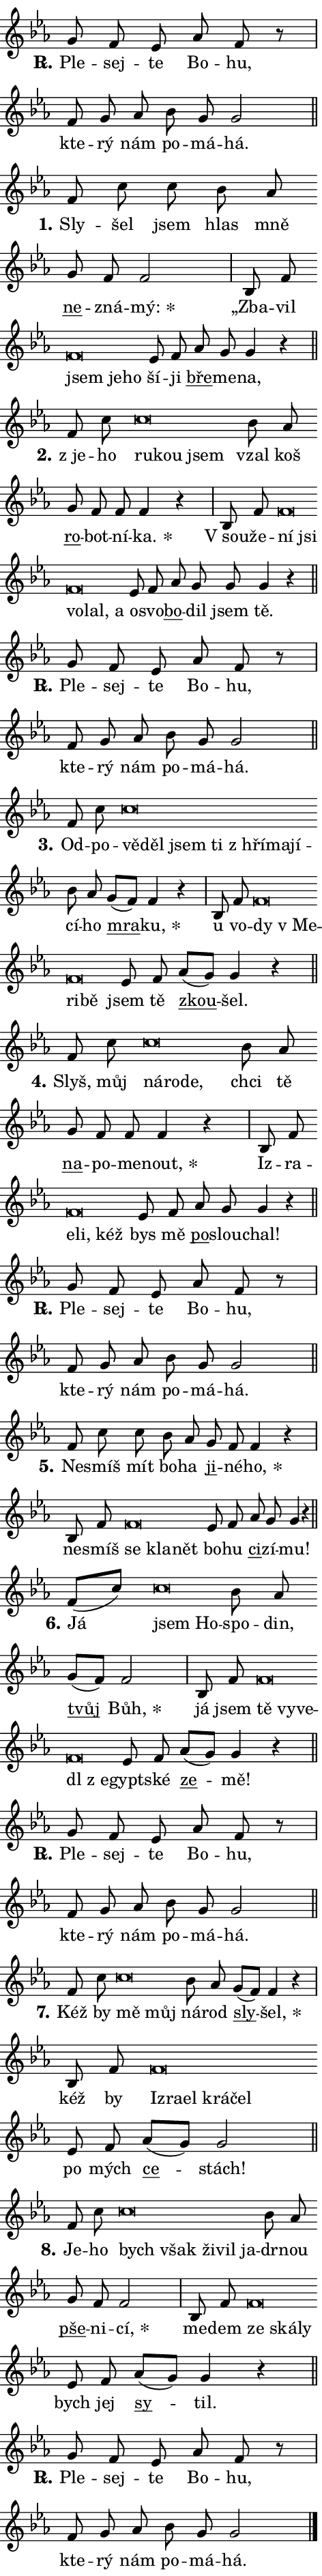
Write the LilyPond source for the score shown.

\version "2.24.0"
\header { tagline = "" }
\paper {
  indent = 0\cm
  top-margin = 0\cm
  right-margin = 0.13\cm % to fit lyric hyphens
  bottom-margin = 0\cm
  left-margin = 0\cm
  paper-width = 8\cm
  page-breaking = #ly:one-page-breaking
  system-system-spacing.basic-distance = #11
  score-system-spacing.basic-distance = #11
  ragged-last = ##f
}


%% Author: Thomas Morley
%% https://lists.gnu.org/archive/html/lilypond-user/2020-05/msg00002.html
#(define (line-position grob)
"Returns position of @var[grob} in current system:
   @code{'start}, if at first time-step
   @code{'end}, if at last time-step
   @code{'middle} otherwise
"
  (let* ((col (ly:item-get-column grob))
         (ln (ly:grob-object col 'left-neighbor))
         (rn (ly:grob-object col 'right-neighbor))
         (col-to-check-left (if (ly:grob? ln) ln col))
         (col-to-check-right (if (ly:grob? rn) rn col))
         (break-dir-left
           (and
             (ly:grob-property col-to-check-left 'non-musical #f)
             (ly:item-break-dir col-to-check-left)))
         (break-dir-right
           (and
             (ly:grob-property col-to-check-right 'non-musical #f)
             (ly:item-break-dir col-to-check-right))))
        (cond ((eqv? 1 break-dir-left) 'start)
              ((eqv? -1 break-dir-right) 'end)
              (else 'middle))))

#(define (tranparent-at-line-position vctor)
  (lambda (grob)
  "Relying on @code{line-position} select the relevant enry from @var{vctor}.
Used to determine transparency,"
    (case (line-position grob)
      ((end) (not (vector-ref vctor 0)))
      ((middle) (not (vector-ref vctor 1)))
      ((start) (not (vector-ref vctor 2))))))

noteHeadBreakVisibility =
#(define-music-function (break-visibility)(vector?)
"Makes @code{NoteHead}s transparent relying on @var{break-visibility}"
#{
  \override NoteHead.transparent =
    #(tranparent-at-line-position break-visibility)
#})

#(define delete-ledgers-for-transparent-note-heads
  (lambda (grob)
    "Reads whether a @code{NoteHead} is transparent.
If so this @code{NoteHead} is removed from @code{'note-heads} from
@var{grob}, which is supposed to be @code{LedgerLineSpanner}.
As a result ledgers are not printed for this @code{NoteHead}"
    (let* ((nhds-array (ly:grob-object grob 'note-heads))
           (nhds-list
             (if (ly:grob-array? nhds-array)
                 (ly:grob-array->list nhds-array)
                 '()))
           ;; Relies on the transparent-property being done before
           ;; Staff.LedgerLineSpanner.after-line-breaking is executed.
           ;; This is fragile ...
           (to-keep
             (remove
               (lambda (nhd)
                 (ly:grob-property nhd 'transparent #f))
               nhds-list)))
      ;; TODO find a better method to iterate over grob-arrays, similiar
      ;; to filter/remove etc for lists
      ;; For now rebuilt from scratch
      (set! (ly:grob-object grob 'note-heads)  '())
      (for-each
        (lambda (nhd)
          (ly:pointer-group-interface::add-grob grob 'note-heads nhd))
        to-keep))))

squashNotes = {
  \override NoteHead.X-extent = #'(-0.2 . 0.2)
  \override NoteHead.Y-extent = #'(-0.75 . 0)
  \override NoteHead.stencil =
    #(lambda (grob)
       (let ((pos (ly:grob-property grob 'staff-position)))
         (begin
           (if (< pos -7) (display "ERROR: Lower brevis then expected\n") (display ""))
           (if (<= pos -6) ly:text-interface::print ly:note-head::print))))
}
unSquashNotes = {
  \revert NoteHead.X-extent
  \revert NoteHead.Y-extent
  \revert NoteHead.stencil
}

hideNotes = \noteHeadBreakVisibility #begin-of-line-visible
unHideNotes = \noteHeadBreakVisibility #all-visible

% work-around for resetting accidentals
% https://lilypond.org/doc/v2.23/Documentation/notation/displaying-rhythms#unmetered-music
cadenzaMeasure = {
  \cadenzaOff
  \partial 1024 s1024
  \cadenzaOn
}

#(define-markup-command (accent layout props text) (markup?)
  "Underline accented syllable"
  (interpret-markup layout props
    #{\markup \override #'(offset . 4.3) \underline { #text }#}))

responsum = \markup \concat {
  "R" \hspace #-1.05 \path #0.1 #'((moveto 0 0.07) (lineto 0.9 0.8)) \hspace #0.05 "."
}

spaceSize = #0.6828661417322834 % exact space size for TeX Gyre Schola

\layout {
  \context {
    \Staff
    \remove "Time_signature_engraver"
    \override LedgerLineSpanner.after-line-breaking = #delete-ledgers-for-transparent-note-heads
  }
  \context {
    \Lyrics {
      \override LyricSpace.minimum-distance = \spaceSize
      \override LyricText.font-name = #"TeX Gyre Schola"
      \override LyricText.font-size = 1
      \override StanzaNumber.font-name = #"TeX Gyre Schola Bold"
      \override StanzaNumber.font-size = 1
    }
  }
  \context {
    \Score 
    \override NoteHead.text =
      #(lambda (grob) 
        (let ((pos (ly:grob-property grob 'staff-position)))
          #{\markup {
            \combine
              \halign #-0.55 \raise #(if (= pos -6) 0 0.5) \override #'(thickness . 2) \draw-line #'(3.2 . 0)
              \musicglyph "noteheads.sM1"
          }#}))
  }
}

% magnetic-lyrics.ily
%
%   written by
%     Jean Abou Samra <jean@abou-samra.fr>
%     Werner Lemberg <wl@gnu.org>
%
%   adapted by
%     Jiri Hon <jiri.hon@gmail.com>
%
% Version 2022-Apr-15

% https://www.mail-archive.com/lilypond-user@gnu.org/msg149350.html

#(define (Left_hyphen_pointer_engraver context)
   "Collect syllable-hyphen-syllable occurrences in lyrics and store
them in properties.  This engraver only looks to the left.  For
example, if the lyrics input is @code{foo -- bar}, it does the
following.

@itemize @bullet
@item
Set the @code{text} property of the @code{LyricHyphen} grob between
@q{foo} and @q{bar} to @code{foo}.

@item
Set the @code{left-hyphen} property of the @code{LyricText} grob with
text @q{foo} to the @code{LyricHyphen} grob between @q{foo} and
@q{bar}.
@end itemize

Use this auxiliary engraver in combination with the
@code{lyric-@/text::@/apply-@/magnetic-@/offset!} hook."
   (let ((hyphen #f)
         (text #f))
     (make-engraver
      (acknowledgers
       ((lyric-syllable-interface engraver grob source-engraver)
        (set! text grob)))
      (end-acknowledgers
       ((lyric-hyphen-interface engraver grob source-engraver)
        ;(when (not (grob::has-interface grob 'lyric-space-interface))
          (set! hyphen grob)));)
      ((stop-translation-timestep engraver)
       (when (and text hyphen)
         (ly:grob-set-object! text 'left-hyphen hyphen))
       (set! text #f)
       (set! hyphen #f)))))

#(define (lyric-text::apply-magnetic-offset! grob)
   "If the space between two syllables is less than the value in
property @code{LyricText@/.details@/.squash-threshold}, move the right
syllable to the left so that it gets concatenated with the left
syllable.

Use this function as a hook for
@code{LyricText@/.after-@/line-@/breaking} if the
@code{Left_@/hyphen_@/pointer_@/engraver} is active."
   (let ((hyphen (ly:grob-object grob 'left-hyphen #f)))
     (when hyphen
       (let ((left-text (ly:spanner-bound hyphen LEFT)))
         (when (grob::has-interface left-text 'lyric-syllable-interface)
           (let* ((common (ly:grob-common-refpoint grob left-text X))
                  (this-x-ext (ly:grob-extent grob common X))
                  (left-x-ext
                   (begin
                     ;; Trigger magnetism for left-text.
                     (ly:grob-property left-text 'after-line-breaking)
                     (ly:grob-extent left-text common X)))
                  ;; `delta` is the gap width between two syllables.
                  (delta (- (interval-start this-x-ext)
                            (interval-end left-x-ext)))
                  (details (ly:grob-property grob 'details))
                  (threshold (assoc-get 'squash-threshold details 0.2)))
             (when (< delta threshold)
               (let* (;; We have to manipulate the input text so that
                      ;; ligatures crossing syllable boundaries are not
                      ;; disabled.  For languages based on the Latin
                      ;; script this is essentially a beautification.
                      ;; However, for non-Western scripts it can be a
                      ;; necessity.
                      (lt (ly:grob-property left-text 'text))
                      (rt (ly:grob-property grob 'text))
                      (is-space (grob::has-interface hyphen 'lyric-space-interface))
                      (space (if is-space " " ""))
                      (extra-delta (if is-space spaceSize 0))
                      ;; Append new syllable.
                      (ltrt-space (if (and (string? lt) (string? rt))
                                (string-append lt space rt)
                                (make-concat-markup (list lt space rt))))
                      ;; Right-align `ltrt` to the right side.
                      (ltrt-space-markup (grob-interpret-markup
                               grob
                               (make-translate-markup
                                (cons (interval-length this-x-ext) 0)
                                (make-right-align-markup ltrt-space)))))
                 (begin
                   ;; Don't print `left-text`.
                   (ly:grob-set-property! left-text 'stencil #f)
                   ;; Set text and stencil (which holds all collected
                   ;; syllables so far) and shift it to the left.
                   (ly:grob-set-property! grob 'text ltrt-space)
                   (ly:grob-set-property! grob 'stencil ltrt-space-markup)
                   (ly:grob-translate-axis! grob (- (- delta extra-delta)) X))))))))))


#(define (lyric-hyphen::displace-bounds-first grob)
   ;; Make very sure this callback isn't triggered too early.
   (let ((left (ly:spanner-bound grob LEFT))
         (right (ly:spanner-bound grob RIGHT)))
     (ly:grob-property left 'after-line-breaking)
     (ly:grob-property right 'after-line-breaking)
     (ly:lyric-hyphen::print grob)))

squashThreshold = #0.4

\layout {
  \context {
    \Lyrics
    \consists #Left_hyphen_pointer_engraver
    \override LyricText.after-line-breaking =
      #lyric-text::apply-magnetic-offset!
    \override LyricHyphen.stencil = #lyric-hyphen::displace-bounds-first
    \override LyricText.details.squash-threshold = \squashThreshold
    \override LyricHyphen.minimum-distance = 0
    \override LyricHyphen.minimum-length = \squashThreshold
  }
}

squashText = \override LyricText.details.squash-threshold = 9999
unSquashText = \override LyricText.details.squash-threshold = \squashThreshold

leftText = \override LyricText.self-alignment-X = #LEFT
unLeftText = \revert LyricText.self-alignment-X

starOffset = #(lambda (grob) 
                (let ((x_offset (ly:self-alignment-interface::aligned-on-x-parent grob)))
                  (if (= x_offset 0) 0 (+ x_offset 1.2))))

star = #(define-music-function (syllable)(string?)
"Append star separator at the end of a syllable"
#{
  \once \override LyricText.X-offset = #starOffset
  \lyricmode { \markup {
    #syllable
    \override #'((font-name . "TeX Gyre Schola Bold")) \hspace #0.2 \lower #0.65 \larger "*"
  } }
#})

starAccent = #(define-music-function (syllable)(string?)
"Append star separator at the end of a syllable and make accent"
#{
  \once \override LyricText.X-offset = #starOffset
  \lyricmode { \markup {
    \accent #syllable
    \override #'((font-name . "TeX Gyre Schola Bold")) \hspace #0.2 \lower #0.65 \larger "*"
  } }
#})

breath = #(define-music-function (syllable)(string?)
"Append breathing indicator at the end of a syllable"
#{
  \lyricmode { \markup { #syllable "+" } }
#})

optionalBreath = #(define-music-function (syllable)(string?)
"Append optional breathing indicator at the end of a syllable"
#{
  \lyricmode { \markup { #syllable "(+)" } }
#})


\score {
    <<
        \new Voice = "melody" { \cadenzaOn \key es \major \relative { g'8 f es as f r \cadenzaMeasure \bar "|" f g as \bar "" bes g g2 \cadenzaMeasure \bar "||" \break } }
        \new Lyrics \lyricsto "melody" { \lyricmode { \set stanza = \responsum
Ple -- sej -- te Bo -- hu, kte -- rý nám po -- má -- há. } }
    >>
    \layout {}
}

\score {
    <<
        \new Voice = "melody" { \cadenzaOn \key es \major \relative { f'8 c' \bar "" c bes8 as \bar "" g f f2 \cadenzaMeasure \bar "|" bes,8 f' \bar "" \squashNotes f\breve*1/16 \hideNotes \breve*1/16 \breve*1/16 \bar "" \unHideNotes \unSquashNotes es8 f \bar "" as g g4 r \cadenzaMeasure \bar "||" \break } }
        \new Lyrics \lyricsto "melody" { \lyricmode { \set stanza = "1."
Sly -- šel jsem hlas mně \markup \accent ne -- zná -- \star mý: „Zba -- vil \leftText jsem \squashText je -- ho \unLeftText \unSquashText ší -- ji \markup \accent bře -- me -- na, } }
    >>
    \layout {}
}

\score {
    <<
        \new Voice = "melody" { \cadenzaOn \key es \major \relative { f'8 c' \bar "" \squashNotes c\breve*1/16 \hideNotes \breve*1/16 \breve*1/16 \bar "" \unHideNotes \unSquashNotes bes8 as \bar "" g f f f4 r \cadenzaMeasure \bar "|" bes,8 f' \bar "" \squashNotes f\breve*1/16 \hideNotes \breve*1/16 \bar "" \breve*1/16 \bar "" \breve*1/16 \breve*1/16 \bar "" \unHideNotes \unSquashNotes es8 f \bar "" as g g g4 r \cadenzaMeasure \bar "||" \break } }
        \new Lyrics \lyricsto "melody" { \lyricmode { \set stanza = "2."
"z je" -- ho \leftText ru -- \squashText kou jsem \unLeftText \unSquashText vzal koš \markup \accent ro -- bot -- ní -- \star ka. "V sou" -- že -- \leftText ní \squashText jsi vo -- lal, a \unLeftText \unSquashText o -- svo -- \markup \accent bo -- dil jsem tě. } }
    >>
    \layout {}
}

\score {
    <<
        \new Voice = "melody" { \cadenzaOn \key es \major \relative { g'8 f es as f r \cadenzaMeasure \bar "|" f g as \bar "" bes g g2 \cadenzaMeasure \bar "||" \break } }
        \new Lyrics \lyricsto "melody" { \lyricmode { \set stanza = \responsum
Ple -- sej -- te Bo -- hu, kte -- rý nám po -- má -- há. } }
    >>
    \layout {}
}

\score {
    <<
        \new Voice = "melody" { \cadenzaOn \key es \major \relative { f'8 c' \bar "" \squashNotes c\breve*1/16 \hideNotes \breve*1/16 \bar "" \breve*1/16 \bar "" \breve*1/16 \bar "" \breve*1/16 \bar "" \breve*1/16 \breve*1/16 \bar "" \unHideNotes \unSquashNotes bes8 as \bar "" g[( f)] f4 r \cadenzaMeasure \bar "|" bes,8 f' \bar "" \squashNotes f\breve*1/16 \hideNotes \breve*1/16 \bar "" \breve*1/16 \breve*1/16 \bar "" \unHideNotes \unSquashNotes es8 f \bar "" as[( g)] g4 r \cadenzaMeasure \bar "||" \break } }
        \new Lyrics \lyricsto "melody" { \lyricmode { \set stanza = "3."
Od -- po -- \leftText vě -- \squashText děl jsem ti "z hří" -- ma -- jí -- \unLeftText \unSquashText cí -- ho \markup \accent mra -- \star ku, u vo -- \leftText dy \squashText "v Me" -- ri -- bě \unLeftText \unSquashText jsem tě \markup \accent zkou -- šel. } }
    >>
    \layout {}
}

\score {
    <<
        \new Voice = "melody" { \cadenzaOn \key es \major \relative { f'8 c' \bar "" \squashNotes c\breve*1/16 \hideNotes \breve*1/16 \breve*1/16 \bar "" \unHideNotes \unSquashNotes bes8 as \bar "" g f f f4 r \cadenzaMeasure \bar "|" bes,8 f' \bar "" \squashNotes f\breve*1/16 \hideNotes \breve*1/16 \breve*1/16 \bar "" \unHideNotes \unSquashNotes es8 f \bar "" as g g4 r \cadenzaMeasure \bar "||" \break } }
        \new Lyrics \lyricsto "melody" { \lyricmode { \set stanza = "4."
Slyš, můj \leftText ná -- \squashText ro -- de, \unLeftText \unSquashText chci tě \markup \accent na -- po -- me -- \star nout, Iz -- ra -- \leftText e -- \squashText li, kéž \unLeftText \unSquashText bys mě \markup \accent po -- slou -- chal! } }
    >>
    \layout {}
}

\score {
    <<
        \new Voice = "melody" { \cadenzaOn \key es \major \relative { g'8 f es as f r \cadenzaMeasure \bar "|" f g as \bar "" bes g g2 \cadenzaMeasure \bar "||" \break } }
        \new Lyrics \lyricsto "melody" { \lyricmode { \set stanza = \responsum
Ple -- sej -- te Bo -- hu, kte -- rý nám po -- má -- há. } }
    >>
    \layout {}
}

\score {
    <<
        \new Voice = "melody" { \cadenzaOn \key es \major \relative { f'8 c' \bar "" c bes8 as \bar "" g f f4 r \cadenzaMeasure \bar "|" bes,8 f' \bar "" \squashNotes f\breve*1/16 \hideNotes \breve*1/16 \breve*1/16 \bar "" \unHideNotes \unSquashNotes es8 f \bar "" as g g4 r \cadenzaMeasure \bar "||" \break } }
        \new Lyrics \lyricsto "melody" { \lyricmode { \set stanza = "5."
Ne -- smíš mít bo -- ha \markup \accent ji -- né -- \star ho, ne -- smíš \leftText se \squashText kla -- nět \unLeftText \unSquashText bo -- hu \markup \accent ci -- zí -- mu! } }
    >>
    \layout {}
}

\score {
    <<
        \new Voice = "melody" { \cadenzaOn \key es \major \relative { f'8[( c')] \bar "" \squashNotes c\breve*1/16 \hideNotes \breve*1/16 \bar "" \unHideNotes \unSquashNotes bes8 as \bar "" g[( f)] f2 \cadenzaMeasure \bar "|" bes,8 f' \bar "" \squashNotes f\breve*1/16 \hideNotes \breve*1/16 \bar "" \breve*1/16 \bar "" \breve*1/16 \breve*1/16 \bar "" \unHideNotes \unSquashNotes es8 f \bar "" as[( g)] g4 r \cadenzaMeasure \bar "||" \break } }
        \new Lyrics \lyricsto "melody" { \lyricmode { \set stanza = "6."
Já \leftText jsem \squashText Ho -- \unLeftText \unSquashText spo -- din, \markup \accent tvůj \star Bůh, já jsem \leftText tě \squashText vy -- ve -- dl "z e" -- \unLeftText \unSquashText gypt -- ské \markup \accent ze -- mě! } }
    >>
    \layout {}
}

\score {
    <<
        \new Voice = "melody" { \cadenzaOn \key es \major \relative { g'8 f es as f r \cadenzaMeasure \bar "|" f g as \bar "" bes g g2 \cadenzaMeasure \bar "||" \break } }
        \new Lyrics \lyricsto "melody" { \lyricmode { \set stanza = \responsum
Ple -- sej -- te Bo -- hu, kte -- rý nám po -- má -- há. } }
    >>
    \layout {}
}

\score {
    <<
        \new Voice = "melody" { \cadenzaOn \key es \major \relative { f'8 c' \bar "" \squashNotes c\breve*1/16 \hideNotes \breve*1/16 \bar "" \unHideNotes \unSquashNotes bes8 as \bar "" g[( f)] f4 r \cadenzaMeasure \bar "|" bes,8 f' \bar "" \squashNotes f\breve*1/16 \hideNotes \breve*1/16 \bar "" \breve*1/16 \bar "" \breve*1/16 \breve*1/16 \bar "" \unHideNotes \unSquashNotes es8 f \bar "" as[( g)] g2 \cadenzaMeasure \bar "||" \break } }
        \new Lyrics \lyricsto "melody" { \lyricmode { \set stanza = "7."
Kéž by \leftText mě \squashText můj \unLeftText \unSquashText ná -- rod \markup \accent sly -- \star šel, kéž by \leftText Iz -- \squashText ra -- el krá -- čel \unLeftText \unSquashText po mých \markup \accent ce -- stách! } }
    >>
    \layout {}
}

\score {
    <<
        \new Voice = "melody" { \cadenzaOn \key es \major \relative { f'8 c' \bar "" \squashNotes c\breve*1/16 \hideNotes \breve*1/16 \bar "" \breve*1/16 \bar "" \breve*1/16 \breve*1/16 \bar "" \unHideNotes \unSquashNotes bes8 as \bar "" g f f2 \cadenzaMeasure \bar "|" bes,8 f' \bar "" \squashNotes f\breve*1/16 \hideNotes \breve*1/16 \breve*1/16 \bar "" \unHideNotes \unSquashNotes es8 f \bar "" as[( g)] g4 r \cadenzaMeasure \bar "||" \break } }
        \new Lyrics \lyricsto "melody" { \lyricmode { \set stanza = "8."
Je -- ho \leftText bych \squashText však ži -- vil ja -- \unLeftText \unSquashText dr -- nou \markup \accent pše -- ni -- \star cí, me -- dem \leftText ze \squashText ská -- ly \unLeftText \unSquashText bych jej \markup \accent sy -- til. } }
    >>
    \layout {}
}

\score {
    <<
        \new Voice = "melody" { \cadenzaOn \key es \major \relative { g'8 f es as f r \cadenzaMeasure \bar "|" f g as \bar "" bes g g2 \cadenzaMeasure \bar "||" \break } \bar "|." }
        \new Lyrics \lyricsto "melody" { \lyricmode { \set stanza = \responsum
Ple -- sej -- te Bo -- hu, kte -- rý nám po -- má -- há. } }
    >>
    \layout {}
}
